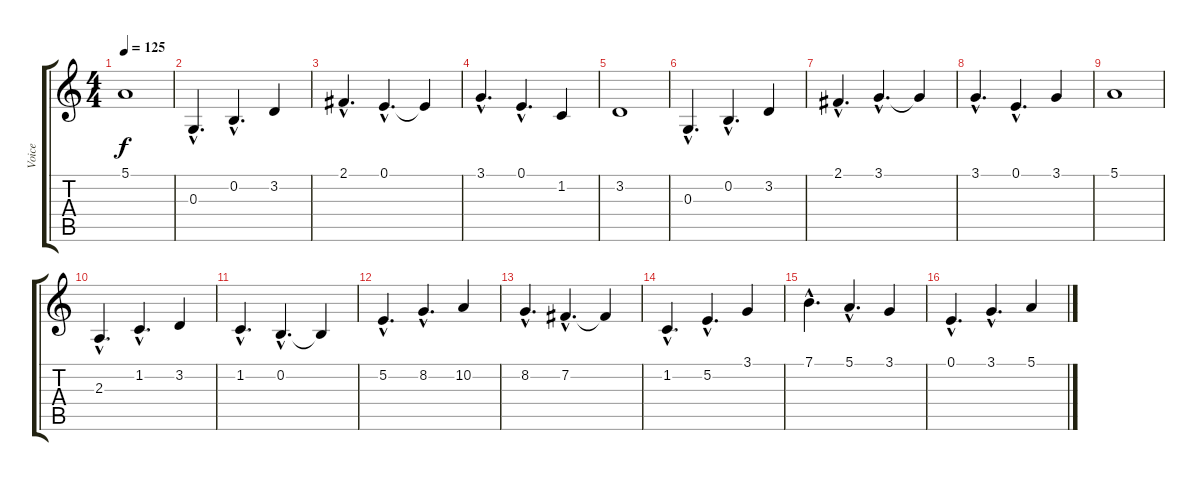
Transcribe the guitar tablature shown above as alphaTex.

\track ("Voice" "Voice") {instrument harmonica}
\staff {score tabs}
\tuning (E4 B3 G3 D3 A2 E2) {hide}
\ts (4 4)
\tempo 125
\clef g2
\ks c
5.1.1{dy f} |
0.3{hac}.4{d} 0.2{hac}.4{d} 3.2.4 |
2.1{hac}.4{d} 0.1{hac}.4{d} 0.1{t}.4 |
3.1{hac}.4{d} 0.1{hac}.4{d} 1.2.4 |
3.2.1 |
0.3{hac}.4{d} 0.2{hac}.4{d} 3.2.4 |
2.1{hac}.4{d} 3.1{hac}.4{d} 3.1{t}.4 |
3.1{hac}.4{d} 0.1{hac}.4{d} 3.1.4 |
5.1.1 |
2.3{hac}.4{d} 1.2{hac}.4{d} 3.2.4 |
1.2{hac}.4{d} 0.2{hac}.4{d} 0.2{t}.4 |
5.2{hac}.4{d} 8.2{hac}.4{d} 10.2.4 |
8.2{hac}.4{d} 7.2{hac}.4{d} 7.2{t}.4 |
1.2{hac}.4{d} 5.2{hac}.4{d} 3.1.4 |
7.1{hac}.4{d} 5.1{hac}.4{d} 3.1.4 |
0.1{hac}.4{d} 3.1{hac}.4{d} 5.1.4
